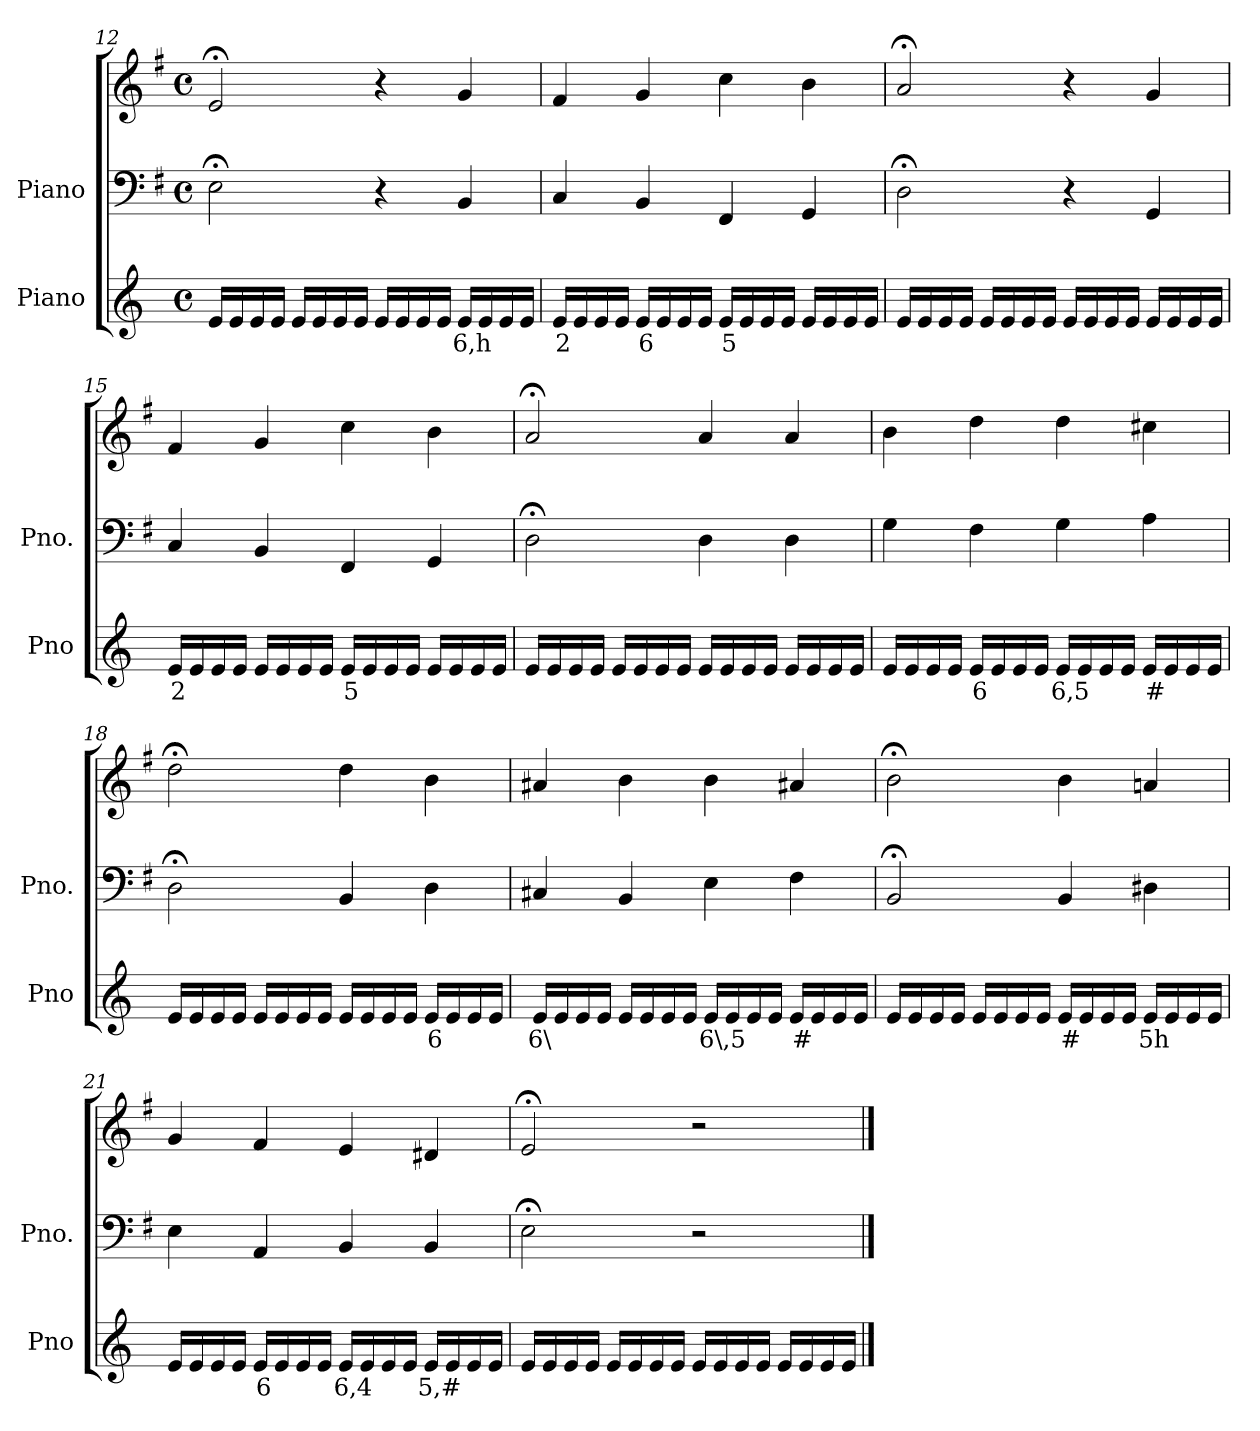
**kern	**text	**kern	**kern
*part2	*part2	*part1	*part1
*staff3	*staff3	*staff2	*staff1
*I"Piano	*	*I"Piano	*
*I'Pno	*	*I'Pno.	*
*clefG2	*	*clefF4	*clefG2
*k[]	*	*k[f#]	*k[f#]
*M4/4	*	*M4/4	*M4/4
*met(c)	*	*met(c)	*met(c)
=12	=12	=12	=12
16e/LL	.	2E;<\	2e;</
16e/	.	.	.
16e/	.	.	.
16e/JJ	.	.	.
16e/LL	.	.	.
16e/	.	.	.
16e/	.	.	.
16e/JJ	.	.	.
16e/LL	.	4r	4r
16e/	.	.	.
16e/	.	.	.
16e/JJ	.	.	.
!	!LO:LY:b	!	!
16e/LL	6,h	4BB/	4g/
16e/	.	.	.
16e/	.	.	.
16e/JJ	.	.	.
=13	=13	=13	=13
!	!LO:LY:b	!	!
16e/LL	2	4C/	4f#/
16e/	.	.	.
16e/	.	.	.
16e/JJ	.	.	.
!	!LO:LY:b	!	!
16e/LL	6	4BB/	4g/
16e/	.	.	.
16e/	.	.	.
16e/JJ	.	.	.
!	!LO:LY:b	!	!
16e/LL	5	4FF#/	4cc\
16e/	.	.	.
16e/	.	.	.
16e/JJ	.	.	.
16e/LL	.	4GG/	4b\
16e/	.	.	.
16e/	.	.	.
16e/JJ	.	.	.
=14	=14	=14	=14
16e/LL	.	2D;<\	2a;</
16e/	.	.	.
16e/	.	.	.
16e/JJ	.	.	.
16e/LL	.	.	.
16e/	.	.	.
16e/	.	.	.
16e/JJ	.	.	.
16e/LL	.	4r	4r
16e/	.	.	.
16e/	.	.	.
16e/JJ	.	.	.
16e/LL	.	4GG/	4g/
16e/	.	.	.
16e/	.	.	.
16e/JJ	.	.	.
=15	=15	=15	=15
!	!LO:LY:b	!	!
16e/LL	2	4C/	4f#/
16e/	.	.	.
16e/	.	.	.
16e/JJ	.	.	.
16e/LL	.	4BB/	4g/
16e/	.	.	.
16e/	.	.	.
16e/JJ	.	.	.
!	!LO:LY:b	!	!
16e/LL	5	4FF#/	4cc\
16e/	.	.	.
16e/	.	.	.
16e/JJ	.	.	.
16e/LL	.	4GG/	4b\
16e/	.	.	.
16e/	.	.	.
16e/JJ	.	.	.
=16	=16	=16	=16
16e/LL	.	2D;<\	2a;</
16e/	.	.	.
16e/	.	.	.
16e/JJ	.	.	.
16e/LL	.	.	.
16e/	.	.	.
16e/	.	.	.
16e/JJ	.	.	.
16e/LL	.	4D\	4a/
16e/	.	.	.
16e/	.	.	.
16e/JJ	.	.	.
16e/LL	.	4D\	4a/
16e/	.	.	.
16e/	.	.	.
16e/JJ	.	.	.
=17	=17	=17	=17
16e/LL	.	4G\	4b\
16e/	.	.	.
16e/	.	.	.
16e/JJ	.	.	.
!	!LO:LY:b	!	!
16e/LL	6	4F#\	4dd\
16e/	.	.	.
16e/	.	.	.
16e/JJ	.	.	.
!	!LO:LY:b	!	!
16e/LL	6,5	4G\	4dd\
16e/	.	.	.
16e/	.	.	.
16e/JJ	.	.	.
!	!LO:LY:b	!	!
16e/LL	#	4A\	4cc#X\
16e/	.	.	.
16e/	.	.	.
16e/JJ	.	.	.
=18	=18	=18	=18
16e/LL	.	2D;<\	2dd;<\
16e/	.	.	.
16e/	.	.	.
16e/JJ	.	.	.
16e/LL	.	.	.
16e/	.	.	.
16e/	.	.	.
16e/JJ	.	.	.
16e/LL	.	4BB/	4dd\
16e/	.	.	.
16e/	.	.	.
16e/JJ	.	.	.
!	!LO:LY:b	!	!
16e/LL	6	4D\	4b\
16e/	.	.	.
16e/	.	.	.
16e/JJ	.	.	.
=19	=19	=19	=19
!	!LO:LY:b	!	!
16e/LL	6\	4C#X/	4a#X/
16e/	.	.	.
16e/	.	.	.
16e/JJ	.	.	.
16e/LL	.	4BB/	4b\
16e/	.	.	.
16e/	.	.	.
16e/JJ	.	.	.
!	!LO:LY:b	!	!
16e/LL	6\,5	4E\	4b\
16e/	.	.	.
16e/	.	.	.
16e/JJ	.	.	.
!	!LO:LY:b	!	!
16e/LL	#	4F#\	4a#X/
16e/	.	.	.
16e/	.	.	.
16e/JJ	.	.	.
=20	=20	=20	=20
16e/LL	.	2BB;</	2b;<\
16e/	.	.	.
16e/	.	.	.
16e/JJ	.	.	.
16e/LL	.	.	.
16e/	.	.	.
16e/	.	.	.
16e/JJ	.	.	.
!	!LO:LY:b	!	!
16e/LL	#	4BB/	4b\
16e/	.	.	.
16e/	.	.	.
16e/JJ	.	.	.
!	!LO:LY:b	!	!
16e/LL	5h	4D#X\	4an/
16e/	.	.	.
16e/	.	.	.
16e/JJ	.	.	.
=21	=21	=21	=21
16e/LL	.	4E\	4g/
16e/	.	.	.
16e/	.	.	.
16e/JJ	.	.	.
!	!LO:LY:b	!	!
16e/LL	6	4AA/	4f#/
16e/	.	.	.
16e/	.	.	.
16e/JJ	.	.	.
!	!LO:LY:b	!	!
16e/LL	6,4	4BB/	4e/
16e/	.	.	.
16e/	.	.	.
16e/JJ	.	.	.
!	!LO:LY:b	!	!
16e/LL	5,#	4BB/	4d#X/
16e/	.	.	.
16e/	.	.	.
16e/JJ	.	.	.
=22	=22	=22	=22
16e/LL	.	2E;<\	2e;</
16e/	.	.	.
16e/	.	.	.
16e/JJ	.	.	.
16e/LL	.	.	.
16e/	.	.	.
16e/	.	.	.
16e/JJ	.	.	.
16e/LL	.	2r	2r
16e/	.	.	.
16e/	.	.	.
16e/JJ	.	.	.
16e/LL	.	.	.
16e/	.	.	.
16e/	.	.	.
16e/JJ	.	.	.
==	==	==	==
*-	*-	*-	*-
